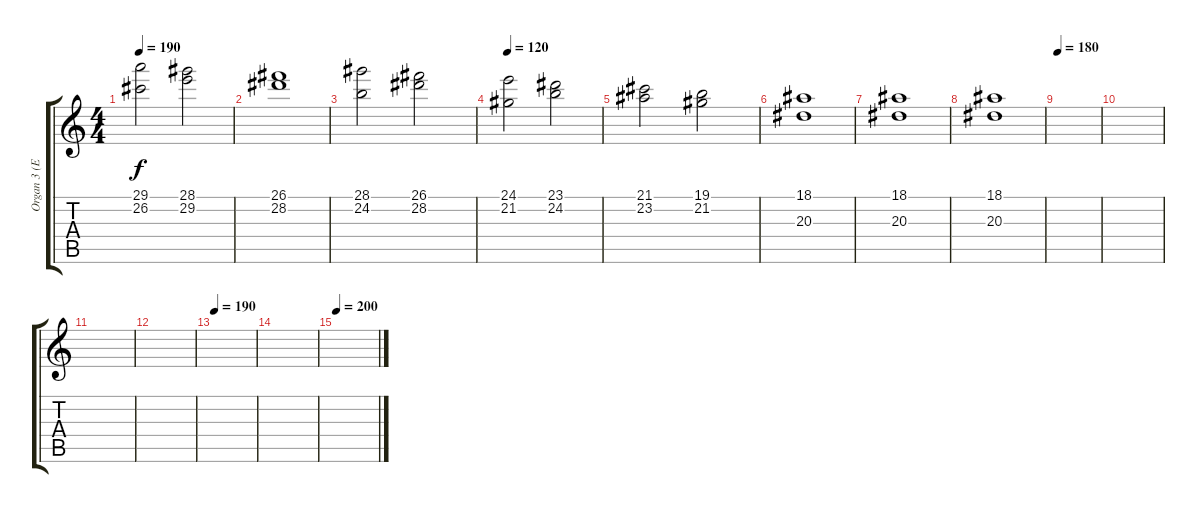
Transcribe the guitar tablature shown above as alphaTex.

\track ("Organ 3 (Emerson)" "Organ 3 (E") {instrument percussiveorgan}
\staff {score tabs}
\tuning (E4 B3 G3 D3 A2 E2) {hide}
\ts (4 4)
\tempo 190
\clef g2
\ks c
(29.1 26.2).2{dy f} (28.1 29.2).2 |
(26.1 28.2).1 |
(28.1 24.2).2 (26.1 28.2).2 |
\tempo 120
(24.1 21.2).2 (23.1 24.2).2 |
(21.1 23.2).2 (19.1 21.2).2 |
(18.1 20.3).1 |
(18.1 20.3).1 |
(18.1 20.3).1 |
\tempo 180
|
|
|
|
\tempo 190
|
|
\tempo 200
